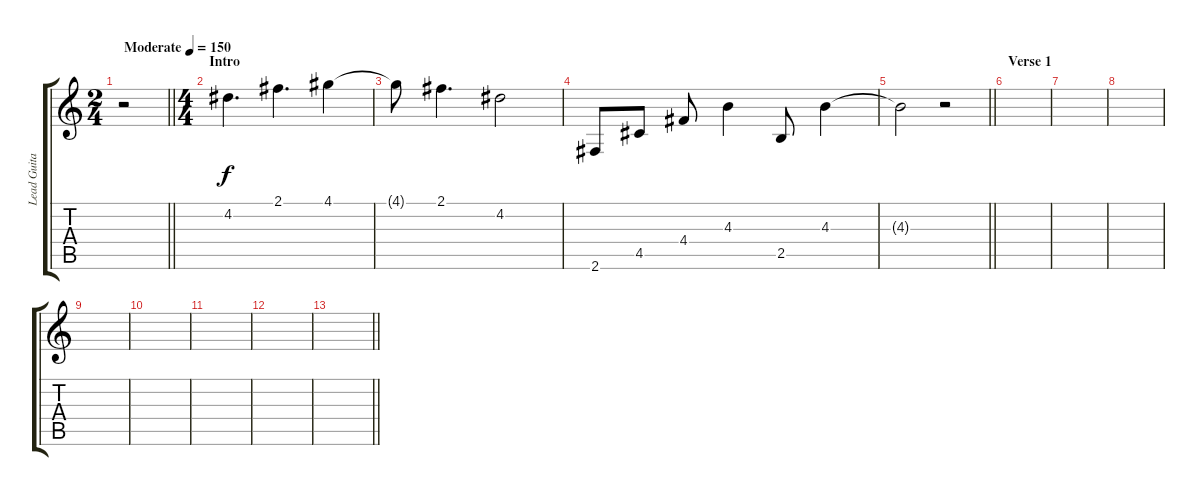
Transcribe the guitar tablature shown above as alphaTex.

\track ("Lead Guitar 2" "Lead Guita") {instrument overdrivenguitar}
\staff {score tabs}
\tuning (E4 B3 G3 D3 A2 E2) {hide}
\ts (2 4)
\tempo (150 "Moderate")
\clef g2
\barLineRight lightlight
\ks c
r.2{dy f instrument overdrivenguitar} |
\ts (4 4)
\section ("" "Intro")
4.2.4{d} 2.1.4{d} 4.1.4 |
4.1{t}.8 2.1.4{d} 4.2.2 |
2.6.8 4.5.8 4.4.8 4.3.4 2.5.8 4.3.4 |
\barLineRight lightlight
4.3{t}.2 r.2 |
\section ("" "Verse 1")
|
|
|
|
|
|
|
\barLineRight lightlight
